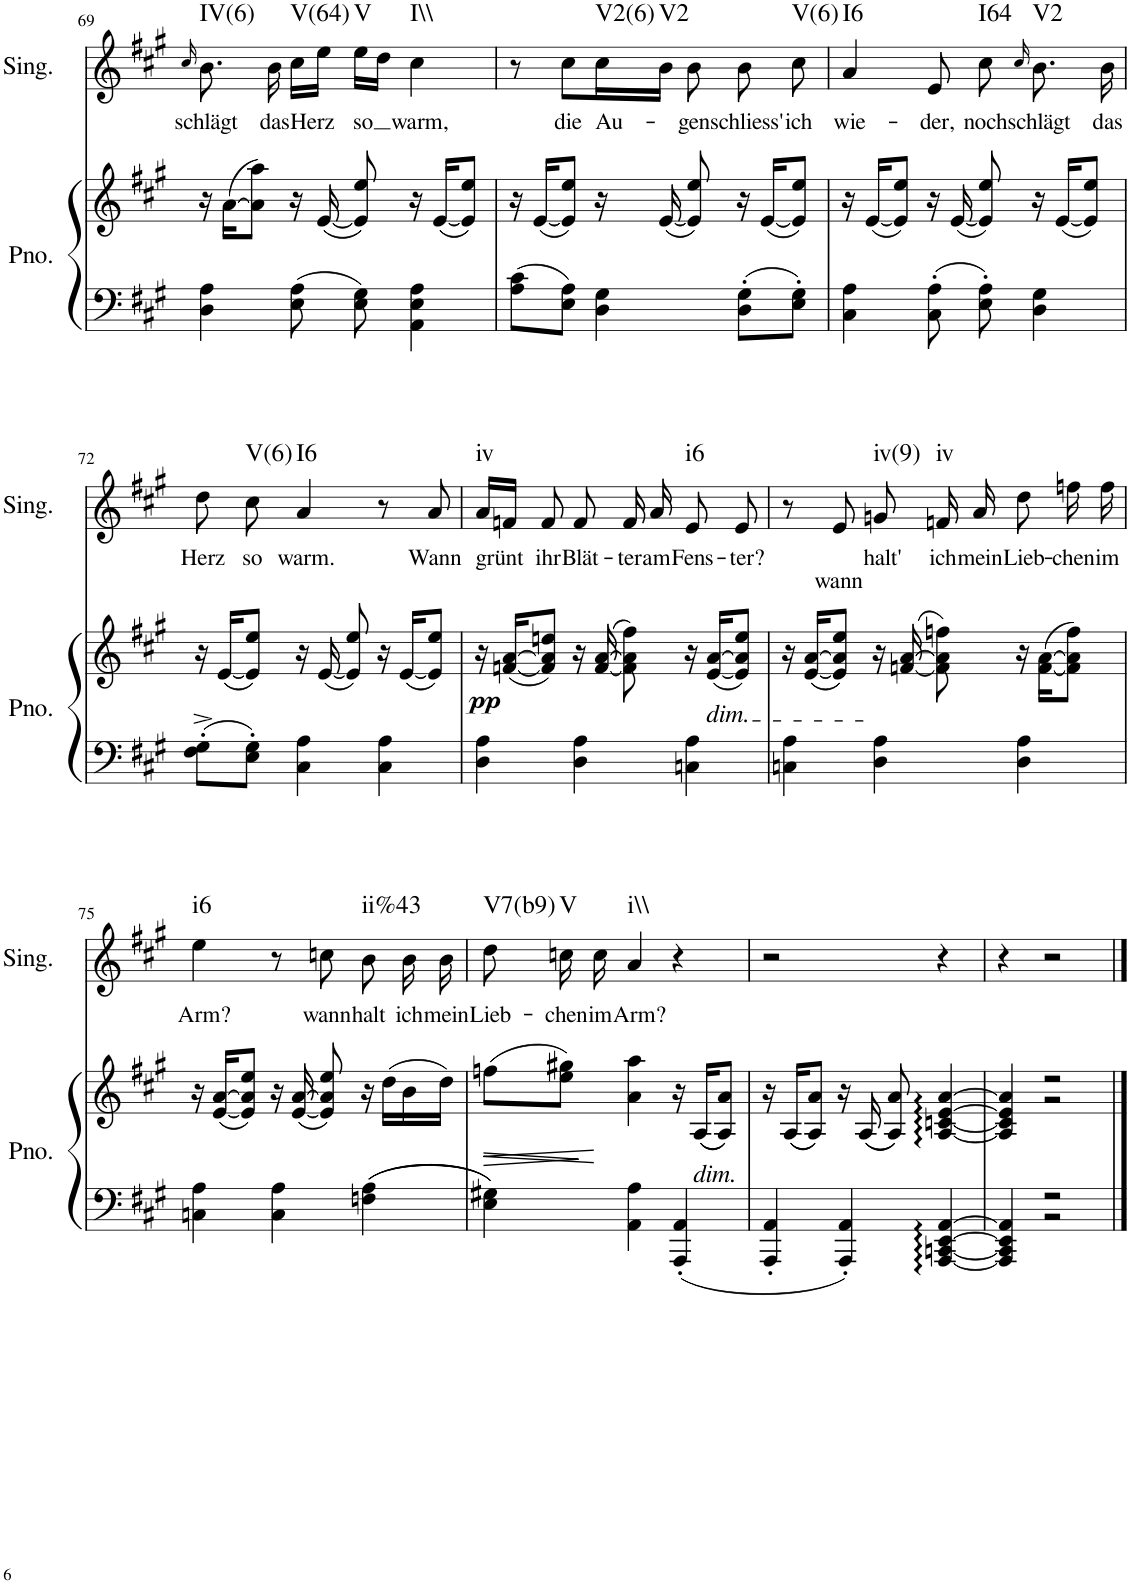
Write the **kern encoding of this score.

**kern	**kern	**dynam	**kern	**text	**harte
*part2	*part2	*part2	*part1	*part1	*part1
*staff3	*staff2	*staff2/3	*staff1	*staff1	*
*I"Pianoforte	*	*	*I"Singstimme	*	*
*I'Pno.	*	*	*I'Sing.	*	*
!!LO:PB:g=z
*clefF4	*clefG2	*	*clefG2	*	*
*k[f#c#g#]	*k[f#c#g#]	*	*k[f#c#g#]	*	*
*M6/8	*M6/8	*	*M6/8	*	*
=69	=69	=69	=69	=69	=69
.	.	.	16qcc#/	.	.
!	!	!	!	!LO:LY:b	!LO:H:kt=IV(6)
4D\ 4A\	16r	.	8.b\	schlägt	N
.	([16a\KL	.	.	.	.
.	8a\] 8aa\J)	.	.	.	.
!	!	!	!	!LO:LY:b	!
.	.	.	16b\	das	.
!	!	!	!	!LO:LY:b	!LO:H:kt=V(64)
8E\ 8A\	16r	.	16cc#\LL	-Herz	N
.	([16e/	.	16ee\JJ	.	.
!	!	!	!	!LO:LY:b	!LO:H:kt=V
8E\ 8G#\	8e/] 8ee/)	.	16ee\LL	so	N
.	.	.	16dd\JJ	.	.
!	!	!	!	!LO:LY:b	!LO:H:kt=I\\
4AA\ 4E\ 4A\	16r	.	4cc#\	warm,	N
.	([16e/KL	.	.	.	.
.	8e/] 8ee/J)	.	.	.	.
=70	=70	=70	=70	=70	=70
8A\ 8c#\L	16r	.	8r	.	.
.	([16e/KL	.	.	.	.
!	!	!	!	!LO:LY:b	!
8E\ 8A\J	8e/] 8ee/J)	.	8cc#\L	die	.
!	!	!	!	!LO:LY:b	!LO:H:kt=V2(6)
4D\ 4G#\	16r	.	16cc#\L	Au-	N
!	!	!	!	!	!LO:H:kt=V2
.	([16e/	.	16b\JJ	.	N
!	!	!	!	!LO:LY:b	!
.	8e/] 8ee/)	.	8b\	-gen	.
!	!	!	!	!LO:LY:b	!
8D\' 8G#\'L	16r	.	8b\	schliess'	.
.	([16e/KL	.	.	.	.
!	!	!	!	!LO:LY:b	!LO:H:kt=V(6)
8E\' 8G#\'J	8e/] 8ee/J)	.	8cc#\	ich	N
=71	=71	=71	=71	=71	=71
!	!	!	!	!LO:LY:b	!LO:H:kt=I6
4C#\ 4A\	16r	.	4a/	wie-	N
.	([16e/KL	.	.	.	.
.	8e/] 8ee/J)	.	.	.	.
!	!	!	!	!LO:LY:b	!
8C#\' 8A\'	16r	.	8e/	-der,	.
.	([16e/	.	.	.	.
!	!	!	!	!LO:LY:b	!LO:H:kt=I64
8E\' 8A\'	8e/] 8ee/)	.	8cc#\	noch	N
.	.	.	16qcc#/	.	.
!	!	!	!	!LO:LY:b	!LO:H:kt=V2
4D\ 4G#\	16r	.	8.b\	schlägt	N
.	([16e/KL	.	.	.	.
.	8e/] 8ee/J)	.	.	.	.
!	!	!	!	!LO:LY:b	!
.	.	.	16b\	das	.
!!LO:LB:g=z
=72	=72	=72	=72	=72	=72
!	!	!	!	!LO:LY:b	!
8F#\'^ 8G#\'^L	16r	.	8dd\	Herz	.
.	([16e/KL	.	.	.	.
!	!	!	!	!LO:LY:b	!LO:H:kt=V(6)
8E\' 8G#\'J	8e/] 8ee/J)	.	8cc#\	so	N
!	!	!	!	!LO:LY:b	!LO:H:kt=I6
4C#\ 4A\	16r	.	4a/	warm.	N
.	([16e/	.	.	.	.
.	8e/] 8ee/)	.	.	.	.
4C#\ 4A\	16r	.	8r	.	.
.	([16e/KL	.	.	.	.
!	!	!	!	!LO:LY:b	!
.	8e/] 8ee/J)	.	8a/	Wann	.
=73	=73	=73	=73	=73	=73
!	!	!LO:DY:b	!	!LO:LY:b	!LO:H:kt=iv
4D\ 4A\	16r	pp	16a/LL	grünt	N
.	([16fn/ [16a/KL	.	16fn/JJ	.	.
!	!	!	!	!LO:LY:b	!
.	8f/] 8a/] 8een/J)	.	8f/	ihr	.
!	!	!	!	!LO:LY:b	!
4D\ 4A\	16r	.	8f/	Blät-	.
.	([16f/ [16a/	.	.	.	.
!	!	!	!	!LO:LY:b	!
.	8f\] 8a\] 8ff#\)	.	16f/	-ter	.
!	!	!	!	!LO:LY:b	!
.	.	.	16a/	am	.
!	!	!	!	!LO:LY:b	!LO:H:kt=i6
4Cn\ 4A\	16r	.	8e/	Fens-	N
!	!LO:TX:b:i:t=dim.	!	!	!	!
.	([16e/ [16a/KL	.	.	.	.
!	!	!	!	!LO:LY:b	!
.	8e/] 8a/] 8ee/J)	.	8e/	-ter?	.
=74	=74	=74	=74	=74	=74
4Cn\ 4A\	16r	.	8r	.	.
.	([16e/ [16a/KL	.	.	.	.
!	!	!	!	!LO:LY:b	!
.	8e/] 8a/] 8ee/J)	.	8e/	wann	.
!	!	!	!	!LO:LY:b	!LO:H:kt=iv(9)
4D\ 4A\	16r	.	8gn/	halt'	N
.	([16fn/ [16a/	.	.	.	.
!	!	!	!	!LO:LY:b	!LO:H:kt=iv
.	8f\] 8a\] 8ffn\)	.	16fn/	ich	N
!	!	!	!	!LO:LY:b	!
.	.	.	16a/	mein	.
!	!	!	!	!LO:LY:b	!
4D\ 4A\	16r	.	8dd\	Lieb-	.
.	([16f\ [16a\KL	.	.	.	.
!	!	!	!	!LO:LY:b	!
.	8f\] 8a\] 8ff\J)	.	16ffn\	-chen	.
!	!	!	!	!LO:LY:b	!
.	.	.	16ff\	im	.
!!LO:LB:g=z
=75	=75	=75	=75	=75	=75
!	!	!	!	!LO:LY:b	!LO:H:kt=i6
4Cn\ 4A\	16r	.	4ee\	Arm?	N
.	([16e/ [16a/KL	.	.	.	.
.	8e/] 8a/] 8ee/J)	.	.	.	.
4C\ 4A\	16r	.	8r	.	.
.	([16e/ [16a/	.	.	.	.
!	!	!	!	!LO:LY:b	!
.	8e/] 8a/] 8ee/)	.	8ccn\	wann	.
!	!	!	!	!LO:LY:b	!LO:H:kt=ii%43
4Fn\ 4A\	16r	.	8b\	halt	N
.	(16dd\LL	.	.	.	.
!	!	!	!	!LO:LY:b	!
.	16b\	.	16b\	ich	.
!	!	!	!	!LO:LY:b	!
.	16dd\JJ)	.	16b\	mein	.
=76	=76	=76	=76	=76	=76
!	!	!LO:HP:b	!	!	!
!	!	!LO:HP:n=1:b	!	!LO:LY:b	!LO:H:kt=V7(b9)
4E\ 4G#X\	(8ffn\L	< >	8dd\	Lieb-	N
!	!	!	!	!LO:LY:b	!LO:H:kt=V
.	8ee\ 8gg#X\J)	[	16ccn\	-chen	N
!	!	!	!	!LO:LY:b	!
.	.	.	16cc\	im	.
!	!	!	!	!LO:LY:b	!LO:H:kt=i\\
4AA\ 4A\	4a\ 4aa\	]	4a/	Arm?	N
4AAA/' 4AA/'	16r	.	4r	.	.
!	!LO:TX:b:i:t=dim.	!	!	!	!
.	((16A/KL	.	.	.	.
.	8A/ 8a/J))	.	.	.	.
=77	=77	=77	=77	=77	=77
4AAA/' 4AA/'	16r	.	2r	.	.
.	((16A/KL	.	.	.	.
.	8A/ 8a/J))	.	.	.	.
4AAA/' 4AA/'	16r	.	.	.	.
.	((16A/	.	.	.	.
.	8A/ 8a/))	.	.	.	.
[4AAA/: [4CCn/: [4EE/: [4AA/:	[4A/: [4cn/: [4e/: [4a/:	.	4r	.	.
=78	=78	=78	=78	=78	=78
*^	*^	*	*	*	*
4AAA/] 4CC/] 4EE/] 4AA/]	4ryy	4A/] 4c/] 4e/] 4a/]	4ryy	.	4r	.	.
2r	2r	2r	2r	.	2r	.	.
*v	*v	*	*	*	*	*	*
*	*v	*v	*	*	*	*
==	==	==	==	==	==
*-	*-	*-	*-	*-	*-
